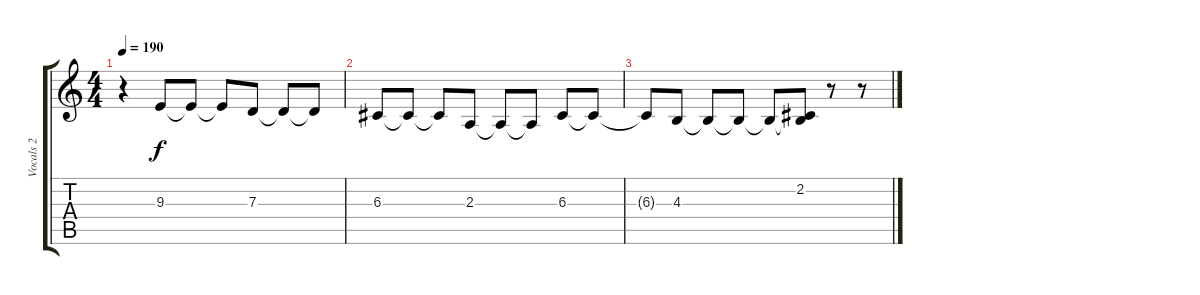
\track ("Vocals 2" "Vocals 2") {instrument tenorsax}
\staff {score tabs}
\tuning (E4 B3 G3 D3 A2 E2) {hide}
\ts (4 4)
\tempo 190
\clef g2
\ks c
r.4{dy f} 9.3.8 9.3{t}.8 9.3{t}.8 7.3.8 7.3{t}.8 7.3{t}.8 |
6.3.8 6.3{t}.8 6.3{t}.8 2.3.8 2.3{t}.8 2.3{t}.8 6.3.8 6.3{t}.8 |
6.3{t}.8 4.3.8 4.3{t}.8 4.3{t}.8 4.3{t}.8 (2.2 4.3{t}).8 r.8 r.8
